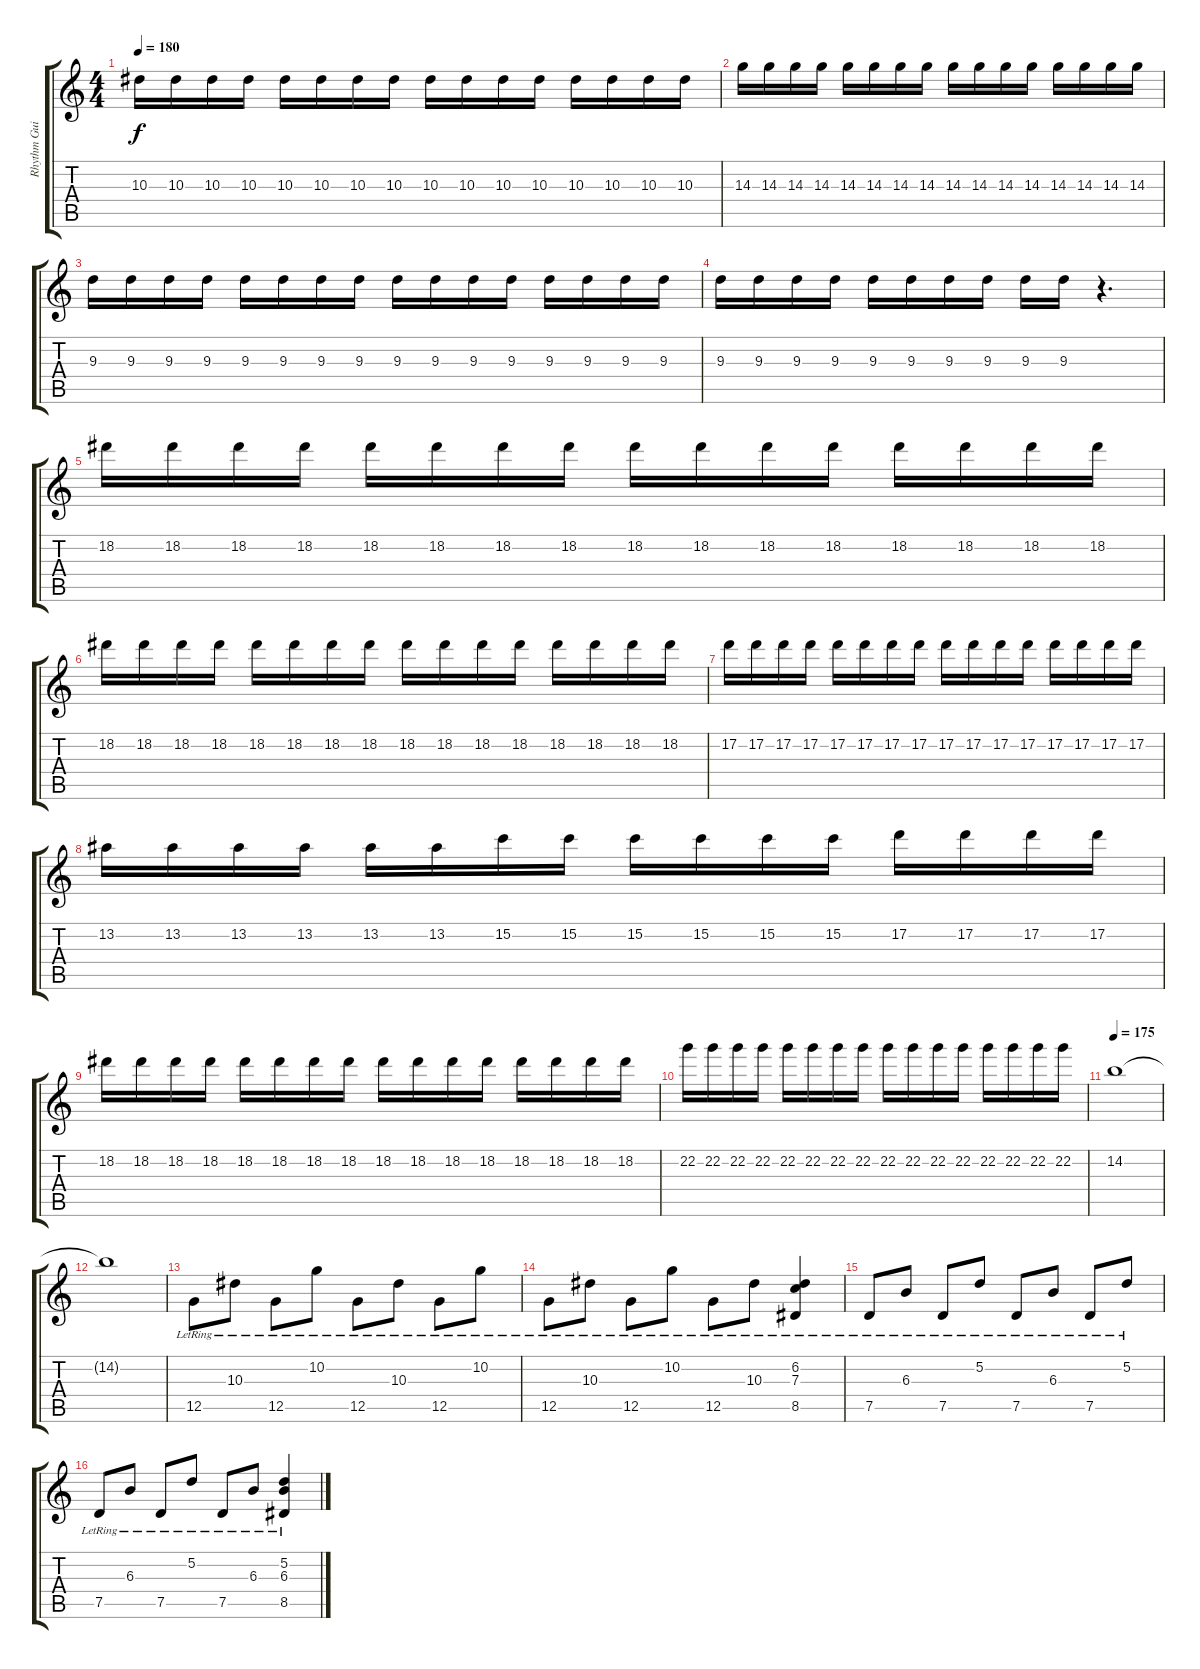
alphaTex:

\track ("Rhythm Guitar 1" "Rhythm Gui") {instrument distortionguitar}
\staff {score tabs}
\tuning (D4 A3 F3 C3 G2 C2) {hide}
\ts (4 4)
\tempo 180
\clef g2
\ks c
10.3.16{dy f} 10.3.16 10.3.16 10.3.16 10.3.16 10.3.16 10.3.16 10.3.16 10.3.16 10.3.16 10.3.16 10.3.16 10.3.16 10.3.16 10.3.16 10.3.16 |
14.3.16 14.3.16 14.3.16 14.3.16 14.3.16 14.3.16 14.3.16 14.3.16 14.3.16 14.3.16 14.3.16 14.3.16 14.3.16 14.3.16 14.3.16 14.3.16 |
9.3.16 9.3.16 9.3.16 9.3.16 9.3.16 9.3.16 9.3.16 9.3.16 9.3.16 9.3.16 9.3.16 9.3.16 9.3.16 9.3.16 9.3.16 9.3.16 |
9.3.16 9.3.16 9.3.16 9.3.16 9.3.16 9.3.16 9.3.16 9.3.16 9.3.16 9.3.16 r.4{d} |
18.2.16 18.2.16 18.2.16 18.2.16 18.2.16 18.2.16 18.2.16 18.2.16 18.2.16 18.2.16 18.2.16 18.2.16 18.2.16 18.2.16 18.2.16 18.2.16 |
18.2.16 18.2.16 18.2.16 18.2.16 18.2.16 18.2.16 18.2.16 18.2.16 18.2.16 18.2.16 18.2.16 18.2.16 18.2.16 18.2.16 18.2.16 18.2.16 |
17.2.16 17.2.16 17.2.16 17.2.16 17.2.16 17.2.16 17.2.16 17.2.16 17.2.16 17.2.16 17.2.16 17.2.16 17.2.16 17.2.16 17.2.16 17.2.16 |
13.2.16 13.2.16 13.2.16 13.2.16 13.2.16 13.2.16 15.2.16 15.2.16 15.2.16 15.2.16 15.2.16 15.2.16 17.2.16 17.2.16 17.2.16 17.2.16 |
18.2.16 18.2.16 18.2.16 18.2.16 18.2.16 18.2.16 18.2.16 18.2.16 18.2.16 18.2.16 18.2.16 18.2.16 18.2.16 18.2.16 18.2.16 18.2.16 |
22.2.16 22.2.16 22.2.16 22.2.16 22.2.16 22.2.16 22.2.16 22.2.16 22.2.16 22.2.16 22.2.16 22.2.16 22.2.16 22.2.16 22.2.16 22.2.16 |
\tempo 175
14.2.1 |
14.2{t}.1 |
12.5{lr}.8{instrument acousticguitarnylon} 10.3{lr}.8 12.5{lr}.8 10.2{lr}.8 12.5{lr}.8 10.3{lr}.8 12.5{lr}.8 10.2{lr}.8 |
12.5{lr}.8 10.3{lr}.8 12.5{lr}.8 10.2{lr}.8 12.5{lr}.8 10.3{lr}.8 (6.2{lr} 7.3{lr} 8.5{lr}).4 |
7.5{lr}.8 6.3{lr}.8 7.5{lr}.8 5.2{lr}.8 7.5{lr}.8 6.3{lr}.8 7.5{lr}.8 5.2{lr}.8 |
7.5{lr}.8 6.3{lr}.8 7.5{lr}.8 5.2{lr}.8 7.5{lr}.8 6.3{lr}.8 (5.2{lr} 6.3{lr} 8.5{lr}).4
